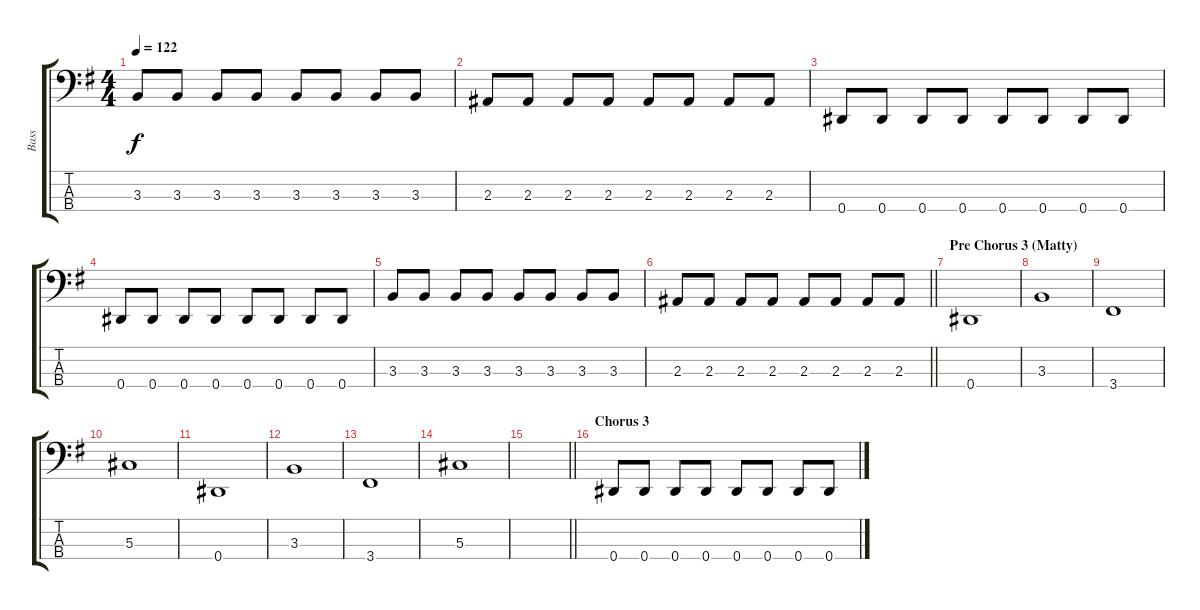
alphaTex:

\track ("Bass" "Bass") {instrument electricbassfinger}
\staff {score tabs}
\tuning (Gb2 Db2 Ab1 Eb1) {hide}
\ts (4 4)
\tempo 122
\clef f4
\ks eminor
3.3.8{dy f} 3.3.8 3.3.8 3.3.8 3.3.8 3.3.8 3.3.8 3.3.8 |
2.3.8 2.3.8 2.3.8 2.3.8 2.3.8 2.3.8 2.3.8 2.3.8 |
0.4.8 0.4.8 0.4.8 0.4.8 0.4.8 0.4.8 0.4.8 0.4.8 |
0.4.8 0.4.8 0.4.8 0.4.8 0.4.8 0.4.8 0.4.8 0.4.8 |
3.3.8 3.3.8 3.3.8 3.3.8 3.3.8 3.3.8 3.3.8 3.3.8 |
\barLineRight lightlight
2.3.8 2.3.8 2.3.8 2.3.8 2.3.8 2.3.8 2.3.8 2.3.8 |
\section ("" "Pre Chorus 3 (Matty)")
0.4.1 |
3.3.1 |
3.4.1 |
5.3.1 |
0.4.1 |
3.3.1 |
3.4.1 |
5.3.1 |
\barLineRight lightlight
|
\section ("" "Chorus 3")
0.4.8 0.4.8 0.4.8 0.4.8 0.4.8 0.4.8 0.4.8 0.4.8
